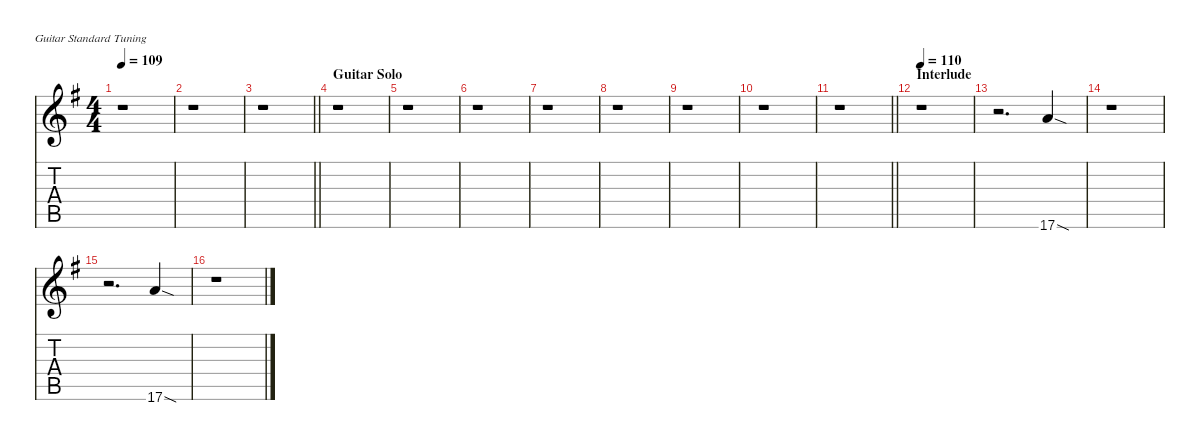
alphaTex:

\defaultSystemsLayout 4
\hideDynamics
\bracketExtendMode nobrackets
\singleTrackTrackNamePolicy hidden
\multiTrackTrackNamePolicy hidden
\firstSystemTrackNameMode fullname
\firstSystemTrackNameOrientation horizontal
\otherSystemsTrackNameOrientation horizontal
\track ("Guitar: Jimi Hendrix Overdub (Fuzz Face)" "od.guit.") {defaultSystemsLayout 8 instrument overdrivenguitar}
\staff {score tabs}
\tuning (E4 B3 G3 D3 A2 E2)
\ts (4 4)
\tempo 109
\clef g2
\ks g
r.1{dy mf beam Down} |
r.1{beam Down} |
\barLineRight lightlight
r.1{beam Down} |
\section ("" "Guitar Solo")
r.1{beam Down} |
r.1{beam Down} |
r.1{beam Down} |
r.1{beam Down} |
r.1{beam Down} |
r.1{beam Down} |
r.1{beam Down} |
\barLineRight lightlight
r.1{beam Down} |
\section ("" "Interlude")
\tempo 110
r.1{beam Down} |
r.2{d beam Down} 17.6{sod acc forcenatural}.4{beam Up} |
r.1{beam Down} |
r.2{d beam Down} 17.6{sod acc forcenatural}.4{beam Up} |
r.1{beam Down}
